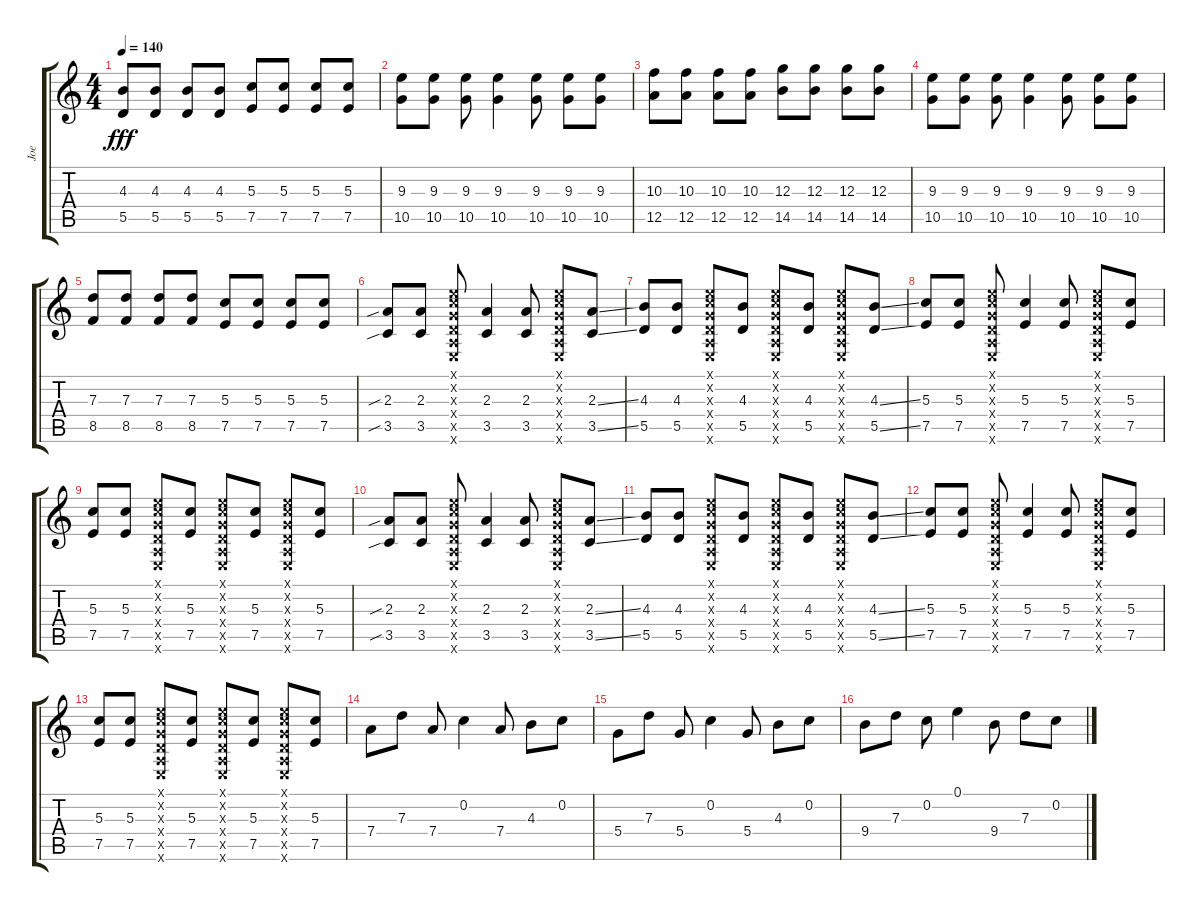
\track ("Joe" "Joe") {instrument overdrivenguitar}
\staff {score tabs}
\tuning (E4 C4 G3 D3 A2 E2) {hide}
\ts (4 4)
\tempo 140
\clef g2
\ks c
(4.3 5.5).8{dy fff} (4.3 5.5).8 (4.3 5.5).8 (4.3 5.5).8 (5.3 7.5).8 (5.3 7.5).8 (5.3 7.5).8 (5.3 7.5).8 |
(9.3 10.5).8 (9.3 10.5).8 (9.3 10.5).8 (9.3 10.5).4 (9.3 10.5).8 (9.3 10.5).8 (9.3 10.5).8 |
(10.3 12.5).8 (10.3 12.5).8 (10.3 12.5).8 (10.3 12.5).8 (12.3 14.5).8 (12.3 14.5).8 (12.3 14.5).8 (12.3 14.5).8 |
(9.3 10.5).8 (9.3 10.5).8 (9.3 10.5).8 (9.3 10.5).4 (9.3 10.5).8 (9.3 10.5).8 (9.3 10.5).8 |
(7.3 8.5).8 (7.3 8.5).8 (7.3 8.5).8 (7.3 8.5).8 (5.3 7.5).8 (5.3 7.5).8 (5.3 7.5).8 (5.3 7.5).8 |
(2.3{sib} 3.5{sib}).8 (2.3 3.5).8 (0.1{x} 0.2{x} 0.3{x} 0.4{x} 0.5{x} 0.6{x}).8 (2.3 3.5).4 (2.3 3.5).8 (0.1{x} 0.2{x} 0.3{x} 0.4{x} 0.5{x} 0.6{x}).8 (2.3{ss} 3.5{ss}).8 |
(4.3 5.5).8 (4.3 5.5).8 (0.1{x} 0.2{x} 0.3{x} 0.4{x} 0.5{x} 0.6{x}).8 (4.3 5.5).8 (0.1{x} 0.2{x} 0.3{x} 0.4{x} 0.5{x} 0.6{x}).8 (4.3 5.5).8 (0.1{x} 0.2{x} 0.3{x} 0.4{x} 0.5{x} 0.6{x}).8 (4.3{ss} 5.5{ss}).8 |
(5.3 7.5).8 (5.3 7.5).8 (0.1{x} 0.2{x} 0.3{x} 0.4{x} 0.5{x} 0.6{x}).8 (5.3 7.5).4 (5.3 7.5).8 (0.1{x} 0.2{x} 0.3{x} 0.4{x} 0.5{x} 0.6{x}).8 (5.3 7.5).8 |
(5.3 7.5).8 (5.3 7.5).8 (0.1{x} 0.2{x} 0.3{x} 0.4{x} 0.5{x} 0.6{x}).8 (5.3 7.5).8 (0.1{x} 0.2{x} 0.3{x} 0.4{x} 0.5{x} 0.6{x}).8 (5.3 7.5).8 (0.1{x} 0.2{x} 0.3{x} 0.4{x} 0.5{x} 0.6{x}).8 (5.3 7.5).8 |
(2.3{sib} 3.5{sib}).8 (2.3 3.5).8 (0.1{x} 0.2{x} 0.3{x} 0.4{x} 0.5{x} 0.6{x}).8 (2.3 3.5).4 (2.3 3.5).8 (0.1{x} 0.2{x} 0.3{x} 0.4{x} 0.5{x} 0.6{x}).8 (2.3{ss} 3.5{ss}).8 |
(4.3 5.5).8 (4.3 5.5).8 (0.1{x} 0.2{x} 0.3{x} 0.4{x} 0.5{x} 0.6{x}).8 (4.3 5.5).8 (0.1{x} 0.2{x} 0.3{x} 0.4{x} 0.5{x} 0.6{x}).8 (4.3 5.5).8 (0.1{x} 0.2{x} 0.3{x} 0.4{x} 0.5{x} 0.6{x}).8 (4.3{ss} 5.5{ss}).8 |
(5.3 7.5).8 (5.3 7.5).8 (0.1{x} 0.2{x} 0.3{x} 0.4{x} 0.5{x} 0.6{x}).8 (5.3 7.5).4 (5.3 7.5).8 (0.1{x} 0.2{x} 0.3{x} 0.4{x} 0.5{x} 0.6{x}).8 (5.3 7.5).8 |
(5.3 7.5).8 (5.3 7.5).8 (0.1{x} 0.2{x} 0.3{x} 0.4{x} 0.5{x} 0.6{x}).8 (5.3 7.5).8 (0.1{x} 0.2{x} 0.3{x} 0.4{x} 0.5{x} 0.6{x}).8 (5.3 7.5).8 (0.1{x} 0.2{x} 0.3{x} 0.4{x} 0.5{x} 0.6{x}).8 (5.3 7.5).8 |
7.4.8 7.3.8 7.4.8 0.2.4 7.4.8 4.3.8 0.2.8 |
5.4.8 7.3.8 5.4.8 0.2.4 5.4.8 4.3.8 0.2.8 |
9.4.8 7.3.8 0.2.8 0.1.4 9.4.8 7.3.8 0.2.8
